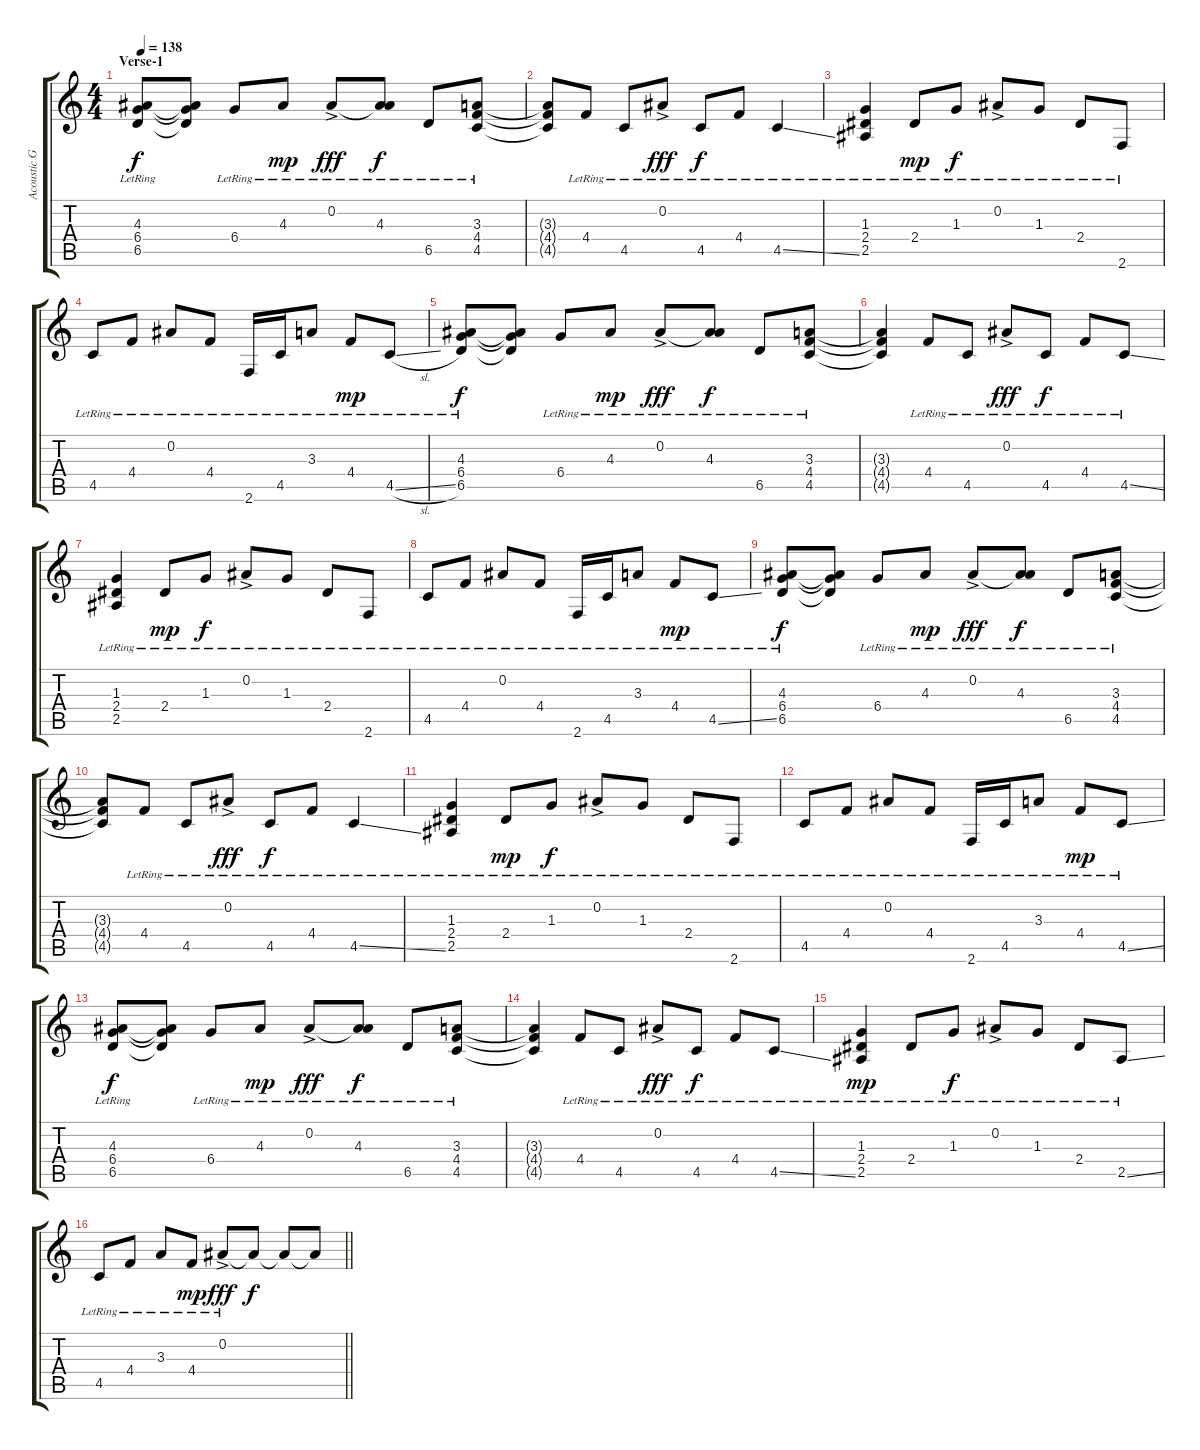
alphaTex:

\track ("Acoustic Guitar 1" "Acoustic G") {instrument acousticguitarsteel}
\staff {score tabs}
\tuning (Eb4 Bb3 Gb3 Db3 Ab2 Eb2) {hide}
\ts (4 4)
\section ("" "Verse-1")
\tempo 138
\clef g2
\ks c
(4.3{lr} 6.4{lr} 6.5{lr}).8{dy f} (4.3{t} 6.4{t} 6.5{t}).8 6.4{lr}.8 4.3{lr}.8{dy mp} 0.2{ac lr}.8{dy fff} (0.2{t} 4.3{lr}).8{dy f} 6.5{lr}.8 (3.3{lr} 4.4{lr} 4.5{lr}).8 |
(3.3{t} 4.4{t} 4.5{t}).8 4.4{lr}.8 4.5{lr}.8 0.2{ac lr}.8{dy fff} 4.5{lr}.8{dy f} 4.4{lr}.8 4.5{ss lr}.4 |
(1.3{lr} 2.4{lr} 2.5{lr}).4 2.4{lr}.8{dy mp} 1.3{lr}.8{dy f} 0.2{ac lr}.8 1.3{lr}.8 2.4{lr}.8 2.6{lr}.8 |
4.5{lr}.8 4.4{lr}.8 0.2{lr}.8 4.4{lr}.8 2.6{lr}.16 4.5{lr}.16 3.3{lr}.8 4.4{lr}.8{dy mp} 4.5{sl lr}.8 |
(4.3{lr} 6.4{lr} 6.5{lr}).8{dy f} (4.3{t} 6.4{t} 6.5{t}).8 6.4{lr}.8 4.3{lr}.8{dy mp} 0.2{ac lr}.8{dy fff} (0.2{t} 4.3{lr}).8{dy f} 6.5{lr}.8 (3.3{lr} 4.4{lr} 4.5{lr}).8 |
(3.3{t} 4.4{t} 4.5{t}).4 4.4{lr}.8 4.5{lr}.8 0.2{ac lr}.8{dy fff} 4.5{lr}.8{dy f} 4.4{lr}.8 4.5{ss lr}.8 |
(1.3{lr} 2.4{lr} 2.5{lr}).4 2.4{lr}.8{dy mp} 1.3{lr}.8{dy f} 0.2{ac lr}.8 1.3{lr}.8 2.4{lr}.8 2.6{lr}.8 |
4.5{lr}.8 4.4{lr}.8 0.2{lr}.8 4.4{lr}.8 2.6{lr}.16 4.5{lr}.16 3.3{lr}.8 4.4{lr}.8{dy mp} 4.5{ss lr}.8 |
(4.3{lr} 6.4{lr} 6.5{lr}).8{dy f} (4.3{t} 6.4{t} 6.5{t}).8 6.4{lr}.8 4.3{lr}.8{dy mp} 0.2{ac lr}.8{dy fff} (0.2{t} 4.3{lr}).8{dy f} 6.5{lr}.8 (3.3{lr} 4.4{lr} 4.5{lr}).8 |
(3.3{t} 4.4{t} 4.5{t}).8 4.4{lr}.8 4.5{lr}.8 0.2{ac lr}.8{dy fff} 4.5{lr}.8{dy f} 4.4{lr}.8 4.5{ss lr}.4 |
(1.3{lr} 2.4{lr} 2.5{lr}).4 2.4{lr}.8{dy mp} 1.3{lr}.8{dy f} 0.2{ac lr}.8 1.3{lr}.8 2.4{lr}.8 2.6{lr}.8 |
4.5{lr}.8 4.4{lr}.8 0.2{lr}.8 4.4{lr}.8 2.6{lr}.16 4.5{lr}.16 3.3{lr}.8 4.4{lr}.8{dy mp} 4.5{ss lr}.8 |
(4.3{lr} 6.4{lr} 6.5{lr}).8{dy f} (4.3{t} 6.4{t} 6.5{t}).8 6.4{lr}.8 4.3{lr}.8{dy mp} 0.2{ac lr}.8{dy fff} (0.2{t} 4.3{lr}).8{dy f} 6.5{lr}.8 (3.3{lr} 4.4{lr} 4.5{lr}).8 |
(3.3{t} 4.4{t} 4.5{t}).4 4.4{lr}.8 4.5{lr}.8 0.2{ac lr}.8{dy fff} 4.5{lr}.8{dy f} 4.4{lr}.8 4.5{ss lr}.8 |
(1.3{lr} 2.4{lr} 2.5{lr}).4{dy mp} 2.4{lr}.8 1.3{lr}.8{dy f} 0.2{ac lr}.8 1.3{lr}.8 2.4{lr}.8 2.5{ss lr}.8 |
\barLineRight lightlight
4.5{lr}.8 4.4{lr}.8 3.3{lr}.8 4.4{lr}.8{dy mp} 0.2{ac lr}.8{dy fff} 0.2{t}.8{dy f} 0.2{t}.8 0.2{t}.8
